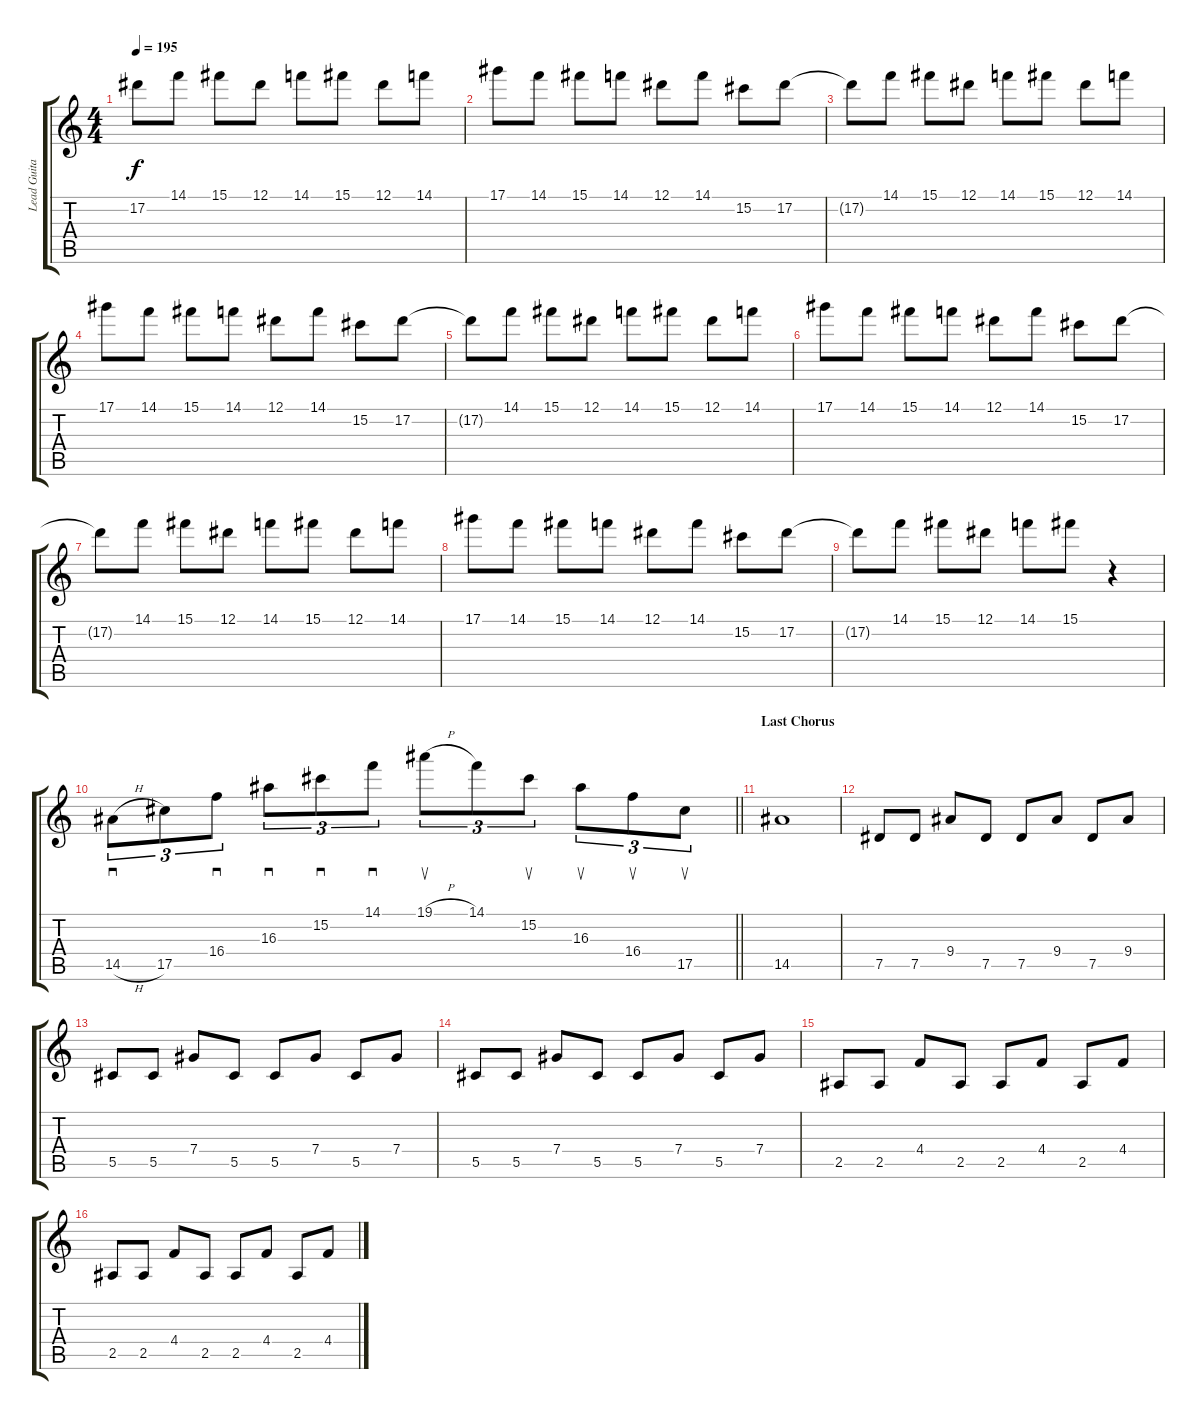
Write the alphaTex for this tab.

\track ("Lead Guitar" "Lead Guita") {instrument distortionguitar}
\staff {score tabs}
\tuning (Eb4 Bb3 Gb3 Db3 Ab2 Eb2) {hide}
\ts (4 4)
\tempo 195
\clef g2
\ks c
17.2{t}.8{dy f} 14.1.8 15.1.8 12.1.8 14.1.8 15.1.8 12.1.8 14.1.8 |
17.1.8 14.1.8 15.1.8 14.1.8 12.1.8 14.1.8 15.2.8 17.2.8 |
17.2{t}.8 14.1.8 15.1.8 12.1.8 14.1.8 15.1.8 12.1.8 14.1.8 |
17.1.8 14.1.8 15.1.8 14.1.8 12.1.8 14.1.8 15.2.8 17.2.8 |
17.2{t}.8 14.1.8 15.1.8 12.1.8 14.1.8 15.1.8 12.1.8 14.1.8 |
17.1.8 14.1.8 15.1.8 14.1.8 12.1.8 14.1.8 15.2.8 17.2.8 |
17.2{t}.8 14.1.8 15.1.8 12.1.8 14.1.8 15.1.8 12.1.8 14.1.8 |
17.1.8 14.1.8 15.1.8 14.1.8 12.1.8 14.1.8 15.2.8 17.2.8 |
17.2{t}.8 14.1.8 15.1.8 12.1.8 14.1.8 15.1.8 r.4 |
\barLineRight lightlight
14.5{h}.8{sd tu (3 2)} 17.5.8{tu (3 2)} 16.4.8{sd tu (3 2)} 16.3.8{sd tu (3 2)} 15.2.8{sd tu (3 2)} 14.1.8{sd tu (3 2)} 19.1{h}.8{su tu (3 2)} 14.1.8{tu (3 2)} 15.2.8{su tu (3 2)} 16.3.8{su tu (3 2)} 16.4.8{su tu (3 2)} 17.5.8{su tu (3 2)} |
\section ("" "Last Chorus")
14.5.1 |
7.5.8 7.5.8 9.4.8 7.5.8 7.5.8 9.4.8 7.5.8 9.4.8 |
5.5.8 5.5.8 7.4.8 5.5.8 5.5.8 7.4.8 5.5.8 7.4.8 |
5.5.8 5.5.8 7.4.8 5.5.8 5.5.8 7.4.8 5.5.8 7.4.8 |
2.5.8 2.5.8 4.4.8 2.5.8 2.5.8 4.4.8 2.5.8 4.4.8 |
2.5.8 2.5.8 4.4.8 2.5.8 2.5.8 4.4.8 2.5.8 4.4.8
